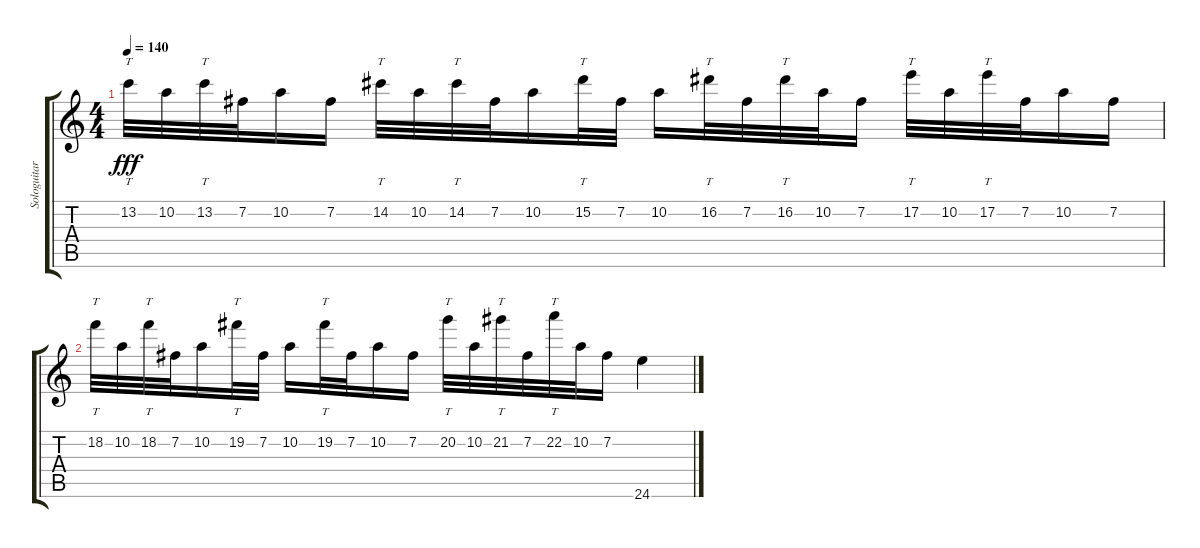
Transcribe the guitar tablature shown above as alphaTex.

\track ("Sologuitar" "Sologuitar") {instrument overdrivenguitar}
\staff {score tabs}
\tuning (E4 B3 G3 D3 A2 E2) {hide}
\ts (4 4)
\tempo 140
\clef g2
\ks c
13.2.32{tt dy fff} 10.2.32 13.2.32{tt} 7.2.32 10.2.16 7.2.16 14.2.32{tt} 10.2.32 14.2.32{tt} 7.2.32 10.2.16 15.2.32{tt} 7.2.32 10.2.16 16.2.32{tt} 7.2.32 16.2.32{tt} 10.2.32 7.2.16 17.2.32{tt} 10.2.32 17.2.32{tt} 7.2.32 10.2.16 7.2.16 |
18.2.32{tt} 10.2.32 18.2.32{tt} 7.2.32 10.2.16 19.2.32{tt} 7.2.32 10.2.16 19.2.32{tt} 7.2.32 10.2.16 7.2.16 20.2.32{tt} 10.2.32 21.2.32{tt} 7.2.32 22.2.32{tt} 10.2.32 7.2.16 24.6.4
